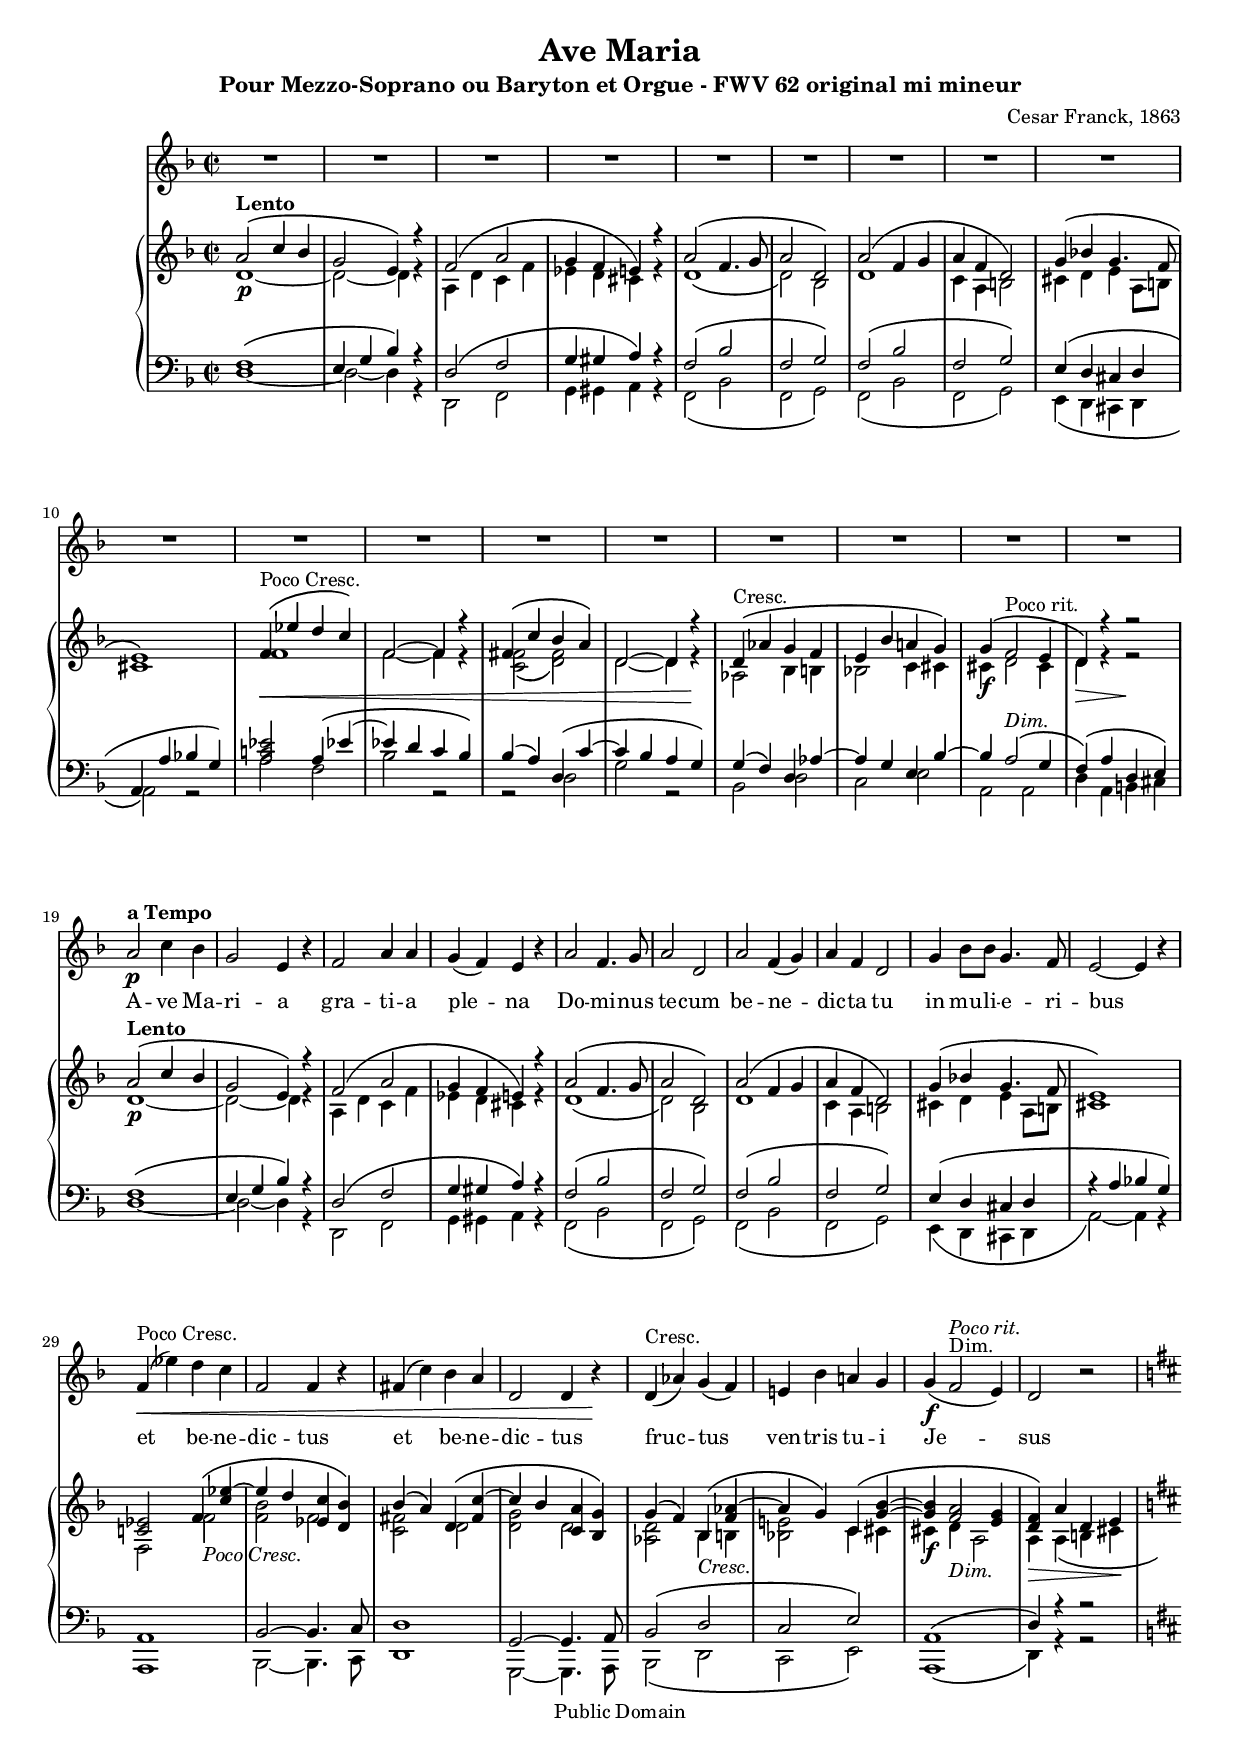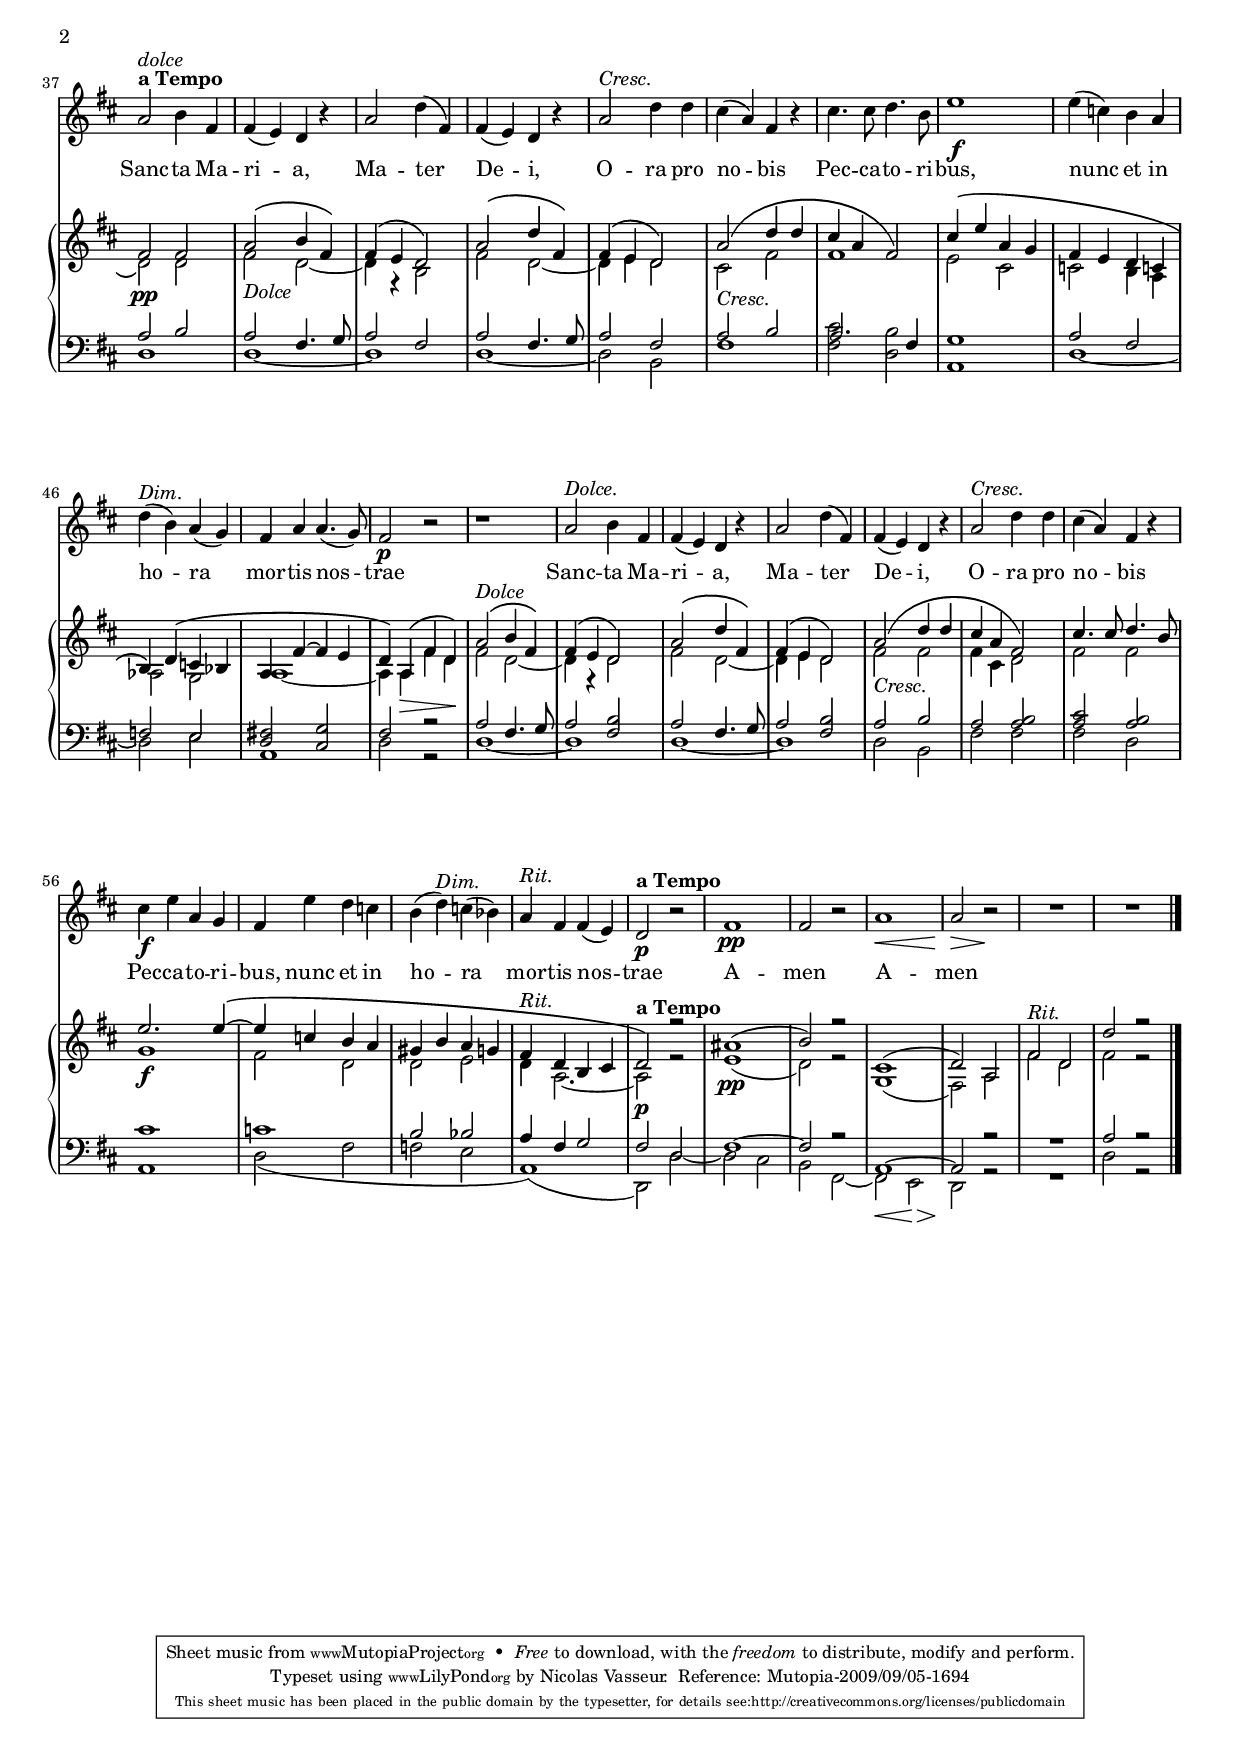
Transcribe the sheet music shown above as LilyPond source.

\version "2.12.0" 

 #(set-default-paper-size "a4" ) 
#(set-global-staff-size 17) 

\header {
 title = "Ave Maria"
 composer = "Cesar Franck, 1863"
 subtitle = "Pour Mezzo-Soprano ou Baryton et Orgue - FWV 62 original mi mineur" 
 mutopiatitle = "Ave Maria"
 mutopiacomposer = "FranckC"
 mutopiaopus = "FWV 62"
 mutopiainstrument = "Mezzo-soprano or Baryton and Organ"
 date = "1863"
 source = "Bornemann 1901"
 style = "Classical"
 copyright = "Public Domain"
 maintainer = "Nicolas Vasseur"
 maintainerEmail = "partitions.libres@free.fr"
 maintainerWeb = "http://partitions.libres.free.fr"

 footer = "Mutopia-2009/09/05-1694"
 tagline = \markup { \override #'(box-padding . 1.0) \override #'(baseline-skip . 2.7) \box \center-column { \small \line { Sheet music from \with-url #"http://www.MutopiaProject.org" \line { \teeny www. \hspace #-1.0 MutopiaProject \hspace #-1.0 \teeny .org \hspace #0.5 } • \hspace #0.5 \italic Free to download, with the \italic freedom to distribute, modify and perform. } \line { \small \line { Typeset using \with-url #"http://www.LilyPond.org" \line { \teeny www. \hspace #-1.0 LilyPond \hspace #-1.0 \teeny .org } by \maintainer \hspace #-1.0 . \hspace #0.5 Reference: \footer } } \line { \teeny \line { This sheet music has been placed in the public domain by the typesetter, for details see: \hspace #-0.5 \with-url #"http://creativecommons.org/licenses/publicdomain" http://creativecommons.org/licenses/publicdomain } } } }
}


maindroite =  

<<
\relative c''  {
 \key e \minor \time 2/2  

<<  {   b2  ^\markup \bold Lento \( d4 c | a2 fis4 \) r4 |  g2 \( b2 | a4 g fis \) r |  
 b2  \( g4. a8 | b2 e, \) | b' \( g4 a | b g e2 \) | a4 \( c! a4. g8 |  
fis1 \) | g4 ^\markup {Poco Cresc.   } \< \( f' e d \) | g,2~ g4 r |  gis4 \( d' c b \)  | e,2~ e4  r \! |
e4  ^\markup {Cresc.   }  \( bes' a g | fis c' b! a \) | a \( g2 ^\markup {Poco rit.} fis4 | e \)  r r2 |

 b'2  ^\markup \bold Lento \( d4 c | a2 fis4 \) r4 |  g2 \( b2 | a4 g fis \) r |  
 b2  \( g4. a8 | b2 e, \) | b' \( g4 a | b g e2 \) | a4 \( c! a4. g8 |  
fis1 \) |
<d! f!>2  g4 \( < d' f!>4~ | f e  <f, d'> <e c' > \)

c'4 \( b \) e, \( <gis d' >~ | d' c <d, b'> <c a'> \) | a' \( g \) c, \( <g' bes>~ | bes a \)  d, \( <a' c>~ |

<a c> <g b>2 <fis a>4 | <e g>4 \) b' e, fis |   
\key e \major 

gis2 gis | b \( cis4 gis \) | 
gis \( fis e2 \) | b'2 \( e4 gis, \) | gis \( fis e2 \) | b'2 \( e4 e |
dis b gis2 \) | dis'4 \( fis b, a | gis fis e d! | cis \)  e \( d! c! |
b gis'~ gis fis | e \) b \> \( gis' e \) \!| b'2 ^\markup \italic Dolce \( cis4 gis \) | gis \( fis e2 \)  | 
b'2 \( e4 gis, \) | gis \( fis e2 \) | b'2 \( e4 e | dis b gis2 \) |
dis'4. dis8 e4. cis8 | fis2. \f fis4~ \( | fis d cis b | ais cis b a! |
gis ^\markup \italic Rit. e cis dis | e2 \) ^\markup  \bold {a Tempo} r | bis'1 ( | cis2 ) r |
dis,1 ( | e2 ) b | gis' ^\markup \italic Rit. e | e' r \bar "|."
}
\\
{ e,1~ \p | e2~  e4 r | b e d g | f e dis r4 |   
e1 \( | e2 \)  c | e1 | d4 b cis2 | dis4 e fis b,8 cis | 
dis1 \) | g | g2~ g4 r | <d g>2 \( <e gis> \) | e2~ e4  r | 
bes2 c4 cis | c!2 d4 dis | dis \f  e2 dis4 | e4 \> r4 r2 \!|

 e1~ \p | e2~  e4 r | b e d g | f e dis r4 |   
e1 \( | e2 \)  c | e1 | d4 b cis2 | dis4 e fis b,8 cis | 
dis1 \) |
g,2  g' _\markup \italic {Poco Cresc.}  | <g c> g | 
<d gis>2 e | <e a> e | <bes e> c4 _\markup \italic Cresc. cis | <c! fis!>2 d4 dis4 |

dis4 \f e _\markup \italic Dim. b2 | b4 \> b \(  cis dis \! | 
\key e \major 

e2 \) \pp e | gis _\markup \italic Dolce e~|
e4 r cis2 | gis' e~ | e4 fis  e2 | dis2 _\markup \italic Cresc. gis |
gis1 | fis2 dis | d! cis4 b | bes2 a |
b1~ | b4 b  gis' e | gis2 e~ | e4 r  e2 |
gis e~ | e4 fis  e2 | gis _\markup \italic Cresc. gis | gis4 dis e2 |
gis2 gis | a1 | gis2 e | e fis |
e4 b2.~ | b2 \p r2 | fis'1 \pp ( | e2) r2 |
a,1 ( | gis2 ) b | gis' e | gis2 r \bar "|." 
}
>>
}
>>


maingauche = 

<<
\relative c {
\clef  bass \key e \minor \time 2/2  

<< {  g'1 \( | fis4 a c  \) r4 | e,2 \( g | a4 ais b \) r | 
g2 \( c | g a \) | g \( c | g a \) | fis4 \( e dis e |
b4 \( b' c! a \) |  < b d! f! >2 b4 \( f'!~  | f! e d c \) | c (b) e, \( d'~ | d c b a \) |  
a4 \( g \) e bes'~ | bes a fis c'~ | c b2 ^\markup \italic Dim. \( a4 | g4 \) \( b e, fis \) |


 g1 \( | fis4 a c  \) r4 | e,2 \( g | a4 ais b \) r | 
g2 \( c | g a \) | g \( c | g a \) | fis4 \( e dis e |
r4 \( b' c! a \) |  b,1 | c2~ c4. d8 | 
e1 | a,2~ a4. b8 | c2 \( e | d fis \) |

b,1 \( | e4 \) r4 r2 | 
\key e \major 

b'2 cis | b gis4. a8 |
b2 gis | b gis4. a8 | b2 gis | b2 cis |
b2. gis4 | a1 | b2 gis | g fis |
<e gis!>2 <dis a'>2 | gis2 r2 | b2 gis4. a8 | b2 <gis cis>2 | 
 b2 gis4. a8 | b2 <gis cis>2 | b2 cis | b <b cis> |
<b dis> <b cis> | dis1 | d1 | cis2 c |
b4 gis a2 | gis e2 | gis1~ | gis2 r |
b,1~ | b2 r | R1 | b'2 r \bar "|."
}

\\

{  e,1~  | e2~  e4 r | e,2 g | a4 ais b r | 
g2 \( c | g a \) | g \( c | g a \) | fis4 \( e dis e |
b'2 \) r  | b'2 g | c2 r2 | r2 e,2 | a2 r2 |
c,2 e | d fis | b, b | e4 b cis dis |

e1~  | e2~  e4 r | e,2 g | a4 ais b r | 
g2 \( c | g a \) | g \( c | g a \) | fis4 \( e dis e |
b'2~ \) b4 r4   |   b,1 | c2~ c4. d8 | 
e1 | a,2~ a4. b8 | c2 \( e | d fis \) |

b,1 \( | e4 \) r4 r2 | 
\key e \major 
e'1 | e1~|
e1 | e1~ | e2 cis | gis'1 |
<gis dis'>2 <e cis'> | b1 | e1~ | e2 fis |
b,1 | e2 r | e1~ | e | 

e1~ | e | e2 cis | gis' gis |
gis e | b1 | e2 ( gis | g fis |
 b,1 ) ( | e,2 ) e'~ | e dis | cis gis~ |
gis \< fis \> | e2 \! r | R1 | e'2 r \bar "|."
}

>>
}
>>

voix =
<<
\relative {
\clef  treble \key e \minor \time 2/2  
\set Score.skipBars = ##t
R1*18

 b'2 \p  ^\markup \bold {a Tempo }  d4 c | a2 fis4  r4 |  g2  b4 b | a4 ( g ) fis  r | 

 b2   g4. a8 | b2 e,  | b'  g4 ( a ) | b g e2  | 
a4  c8 c  a4. g8 | fis2~ fis4  r | 

g4 ^\markup {Poco Cresc.   } \< ( f' ) e d  | g,2  g4 r |  gis4 ( d' ) c b  | e,2 e4  r \! |

e4  ^\markup {Cresc.   }  ( bes' ) a ( g ) | fis! c' b! a  | a \f ( g2 ^\markup {Dim.} ^\markup \italic {Poco rit.}  fis4 ) | e2    r2 |

\key e \major 

b'2 ^\markup \bold {a Tempo} ^\markup \italic dolce cis4 gis | gis (fis) e r | 
b'2  e4 (gis,) | gis (fis) e r | b'2 ^\markup \italic Cresc.  e4 e | dis (b) gis r | 
dis'4. dis8 e4. cis8 | fis1 \f | fis4 (d) cis b | e ^\markup \italic Dim. (cis) b (a) |
gis b b4. (a8)| gis2 \p r | r1 | b2 ^\markup \italic Dolce. cis4 gis | 

| gis (fis) e r | b'2  e4 (gis,) | gis (fis) e r 
| b'2 ^\markup \italic Cresc.  e4 e | dis (b) gis r | 
dis' \f fis b, a | gis fis' e d | cis (e) ^\markup \italic Dim. d (c) |
b ^\markup \italic Rit. gis gis (fis) | e2 \p ^\markup \bold {a Tempo} r | gis1 \pp | gis2 r | b1 \< | b2 \> r \!| R1*2 \bar "|."

}

\addlyrics {
A -- ve Ma  -- ri  -- a gra  --  ti  --  a ple  --  na 
Do -- mi -- nus  te -- cum be  -- ne  -- dic -- ta tu
in mu -- li -- e -- ri -- bus
et  be  -- ne  -- dic  -- tus et  be  -- ne  -- dic  -- tus 
fruc  -- tus ven -- tris tu  -- i Je -- sus

Sanc -- ta Ma -- ri -- a,
Ma -- ter De  -- i, O -- ra pro no -- bis
Pec -- ca -- to -- ri -- bus, nunc et in ho -- ra
mor -- tis nos -- trae

Sanc -- ta Ma -- ri -- a,
Ma -- ter De  -- i, O -- ra pro no -- bis
Pec -- ca -- to -- ri -- bus, nunc et in ho -- ra
mor -- tis nos -- trae
A -- men A -- men
}
>>

\score { 
\transpose e d
<< 
\new Staff \voix
\new PianoStaff
<<
\new Staff \maindroite
\new Staff \maingauche
>>
>> 

\layout{}

\midi {
 \context {
  \Score
  tempoWholesPerMinute = #(ly:make-moment 50 2)
 }
}

}

